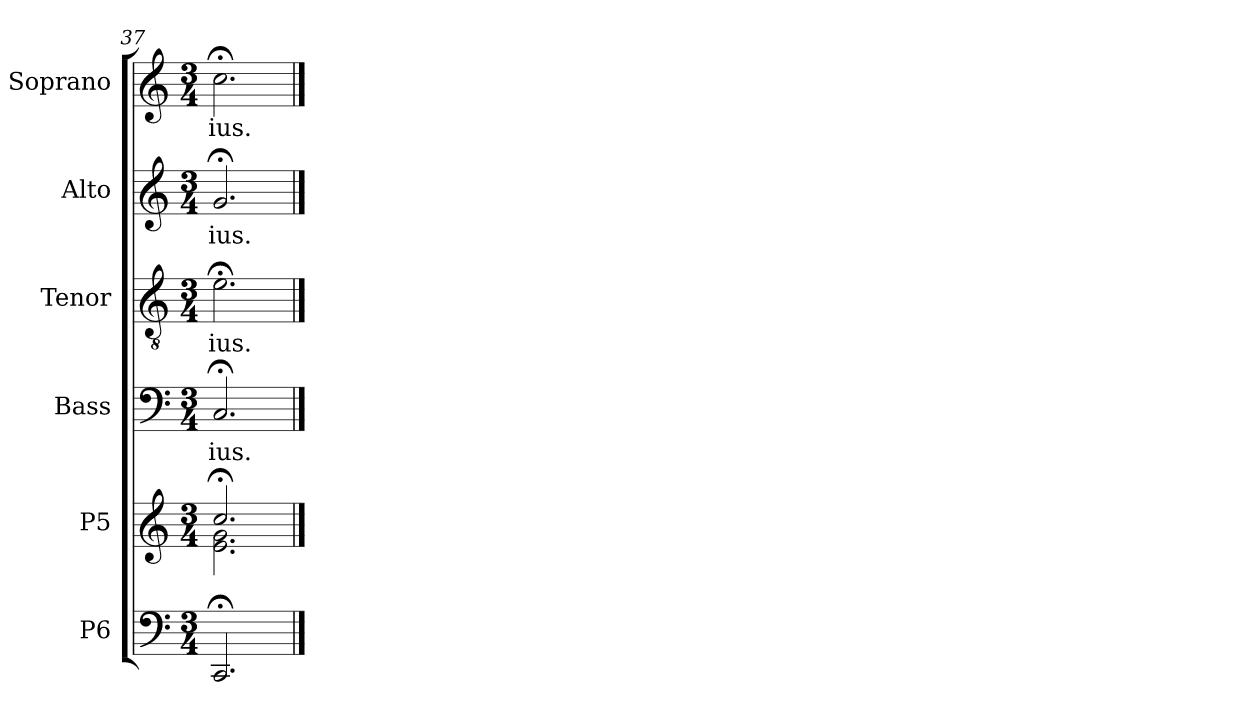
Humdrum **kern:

**kern	**kern	**kern	**text	**kern	**text	**kern	**text	**kern	**text
*part6	*part5	*part4	*part4	*part3	*part3	*part2	*part2	*part1	*part1
*staff6	*staff5	*staff4	*staff4	*staff3	*staff3	*staff2	*staff2	*staff1	*staff1
*I"P6	*I"P5	*I"Bass	*	*I"Tenor	*	*I"Alto	*	*I"Soprano	*
*	*	*I'B.	*	*I'T.	*	*I'A.	*	*I'S.	*
*clefF4	*clefG2	*clefF4	*	*clefGv2	*	*clefG2	*	*clefG2	*
*	*	*	*	*ITrd7c12	*	*	*	*	*
*k[]	*k[]	*k[]	*	*k[]	*	*k[]	*	*k[]	*
*C:	*C:	*C:	*	*C:	*	*C:	*	*C:	*
*M3/4	*M3/4	*M3/4	*	*M3/4	*	*M3/4	*	*M3/4	*
=37	=37	=37	=37	=37	=37	=37	=37	=37	=37
*	*^	*	*	*	*	*	*	*	*
!	!	!	!	!LO:LY:b:color=#000000	!	!	!	!	!	!
!	!	!	!	!	!	!LO:LY:b:color=#000000	!	!	!	!
!	!	!	!	!	!	!	!	!LO:LY:b:color=#000000	!	!
!	!	!	!	!	!	!	!	!	!	!LO:LY:b:color=#000000
2.CC;i/	2.cc;i/	2.ei\ 2.gi	2.C;i/	-ius.	2.E;i\	-ius.	2.g;i/	-ius.	2.cc;i\	-ius.
*	*v	*v	*	*	*	*	*	*	*	*
==	==	==	==	==	==	==	==	==	==
*-	*-	*-	*-	*-	*-	*-	*-	*-	*-
